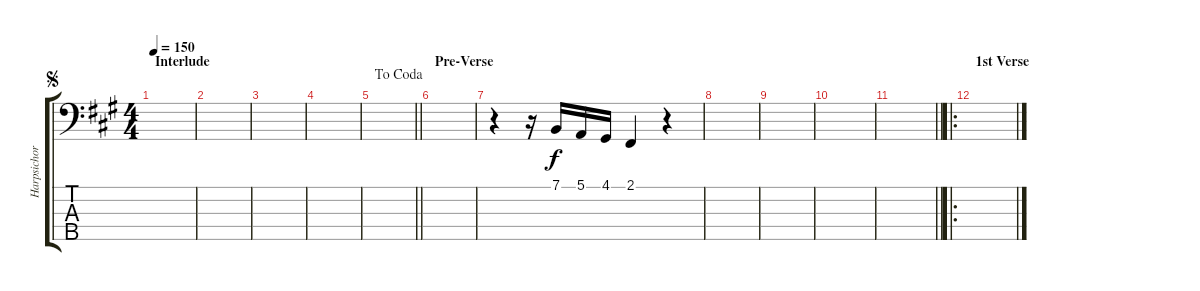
\track ("Harpsichord Bass" "Harpsichor") {instrument harpsichord}
\staff {score tabs}
\tuning (E2 C2 G1 E1 C1) {hide}
\ts (4 4)
\section ("" "Interlude")
\jump segno
\tempo 150
\clef f4
\ks f#minor
|
|
|
|
\jump dacoda
\barLineRight lightlight
|
\section ("" "Pre-Verse")
|
r.4 r.16 7.1.16 5.1.16 4.1.16 2.1.4 r.4 |
|
|
|
\barLineRight lightlight
|
\ro
\section ("" "1st Verse")
